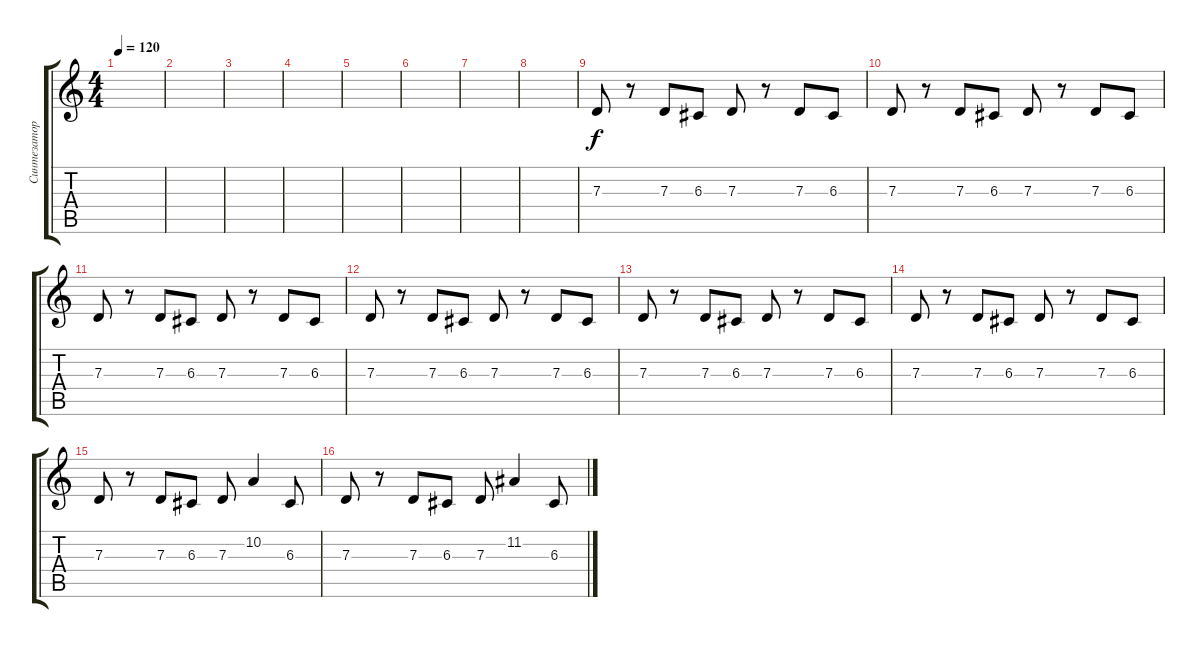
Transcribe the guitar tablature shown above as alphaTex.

\track ("Синтезатор" "Синтезатор") {instrument lead2sawtooth}
\staff {score tabs}
\tuning (E4 B3 G3 D3 A2 E2) {hide}
\ts (4 4)
\tempo 120
\clef g2
\ks c
|
|
|
|
|
|
|
|
7.3.8 r.8 7.3.8 6.3.8 7.3.8 r.8 7.3.8 6.3.8 |
7.3.8 r.8 7.3.8 6.3.8 7.3.8 r.8 7.3.8 6.3.8 |
7.3.8 r.8 7.3.8 6.3.8 7.3.8 r.8 7.3.8 6.3.8 |
7.3.8 r.8 7.3.8 6.3.8 7.3.8 r.8 7.3.8 6.3.8 |
7.3.8 r.8 7.3.8 6.3.8 7.3.8 r.8 7.3.8 6.3.8 |
7.3.8 r.8 7.3.8 6.3.8 7.3.8 r.8 7.3.8 6.3.8 |
7.3.8 r.8 7.3.8 6.3.8 7.3.8 10.2.4 6.3.8 |
7.3.8 r.8 7.3.8 6.3.8 7.3.8 11.2.4 6.3.8
